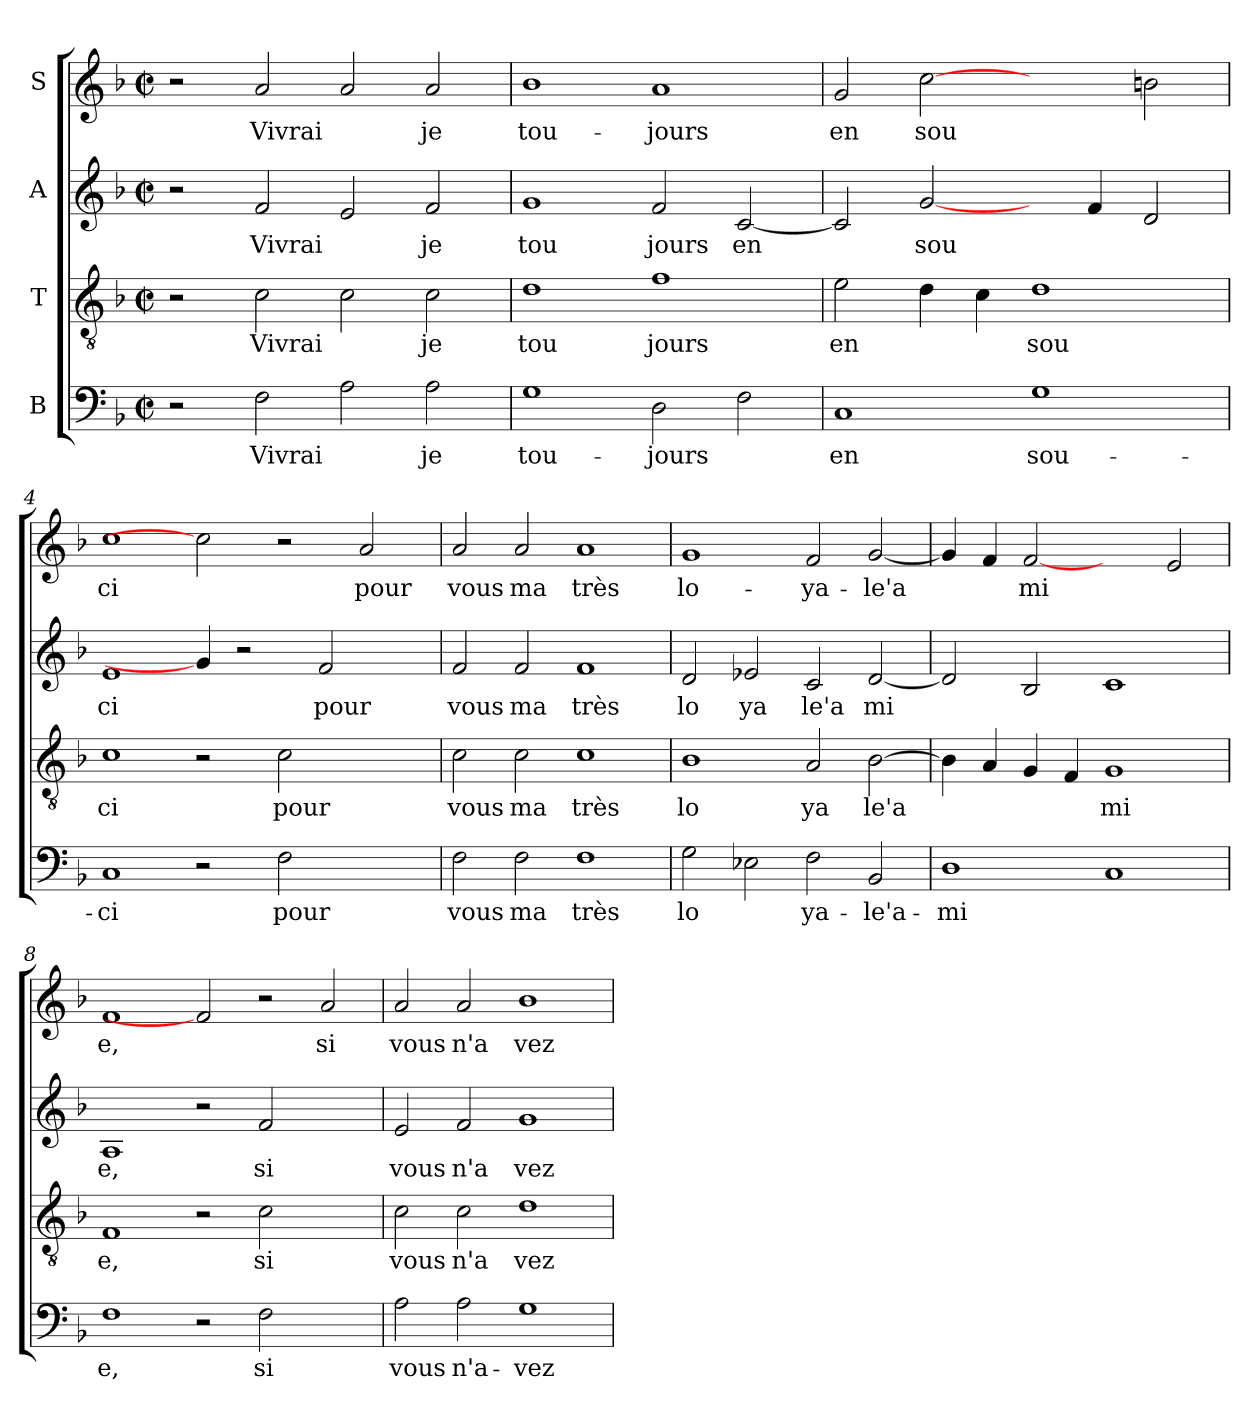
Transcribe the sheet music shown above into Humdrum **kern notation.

**kern	**text	**kern	**text	**kern	**text	**kern	**text
*part4	*part4	*part3	*part3	*part2	*part2	*part1	*part1
*staff4	*staff4	*staff3	*staff3	*staff2	*staff2	*staff1	*staff1
*I"B	*	*I"T	*	*I"A	*	*I"S	*
!!LO:PB:g=z
*stria5	*	*stria5	*	*stria5	*	*stria5	*
*clefF4	*	*clefGv2	*	*clefG2	*	*clefG2	*
*k[b-]	*	*k[b-]	*	*k[b-]	*	*k[b-]	*
*F:	*	*F:	*	*F:	*	*F:	*
*M2/2	*	*M2/2	*	*M2/2	*	*M2/2	*
*met(c|)	*	*met(c|)	*	*met(c|)	*	*met(c|)	*
=1	=1	=1	=1	=1	=1	=1	=1
2r	.	2r	.	2r	.	2r	.
!	!LO:LY:b	!	!LO:LY:b	!	!LO:LY:b	!	!LO:LY:b
2F\	Vivrai-	2c\	Vivrai-	2f/	Vivrai-	2a/	Vivrai-
!	!LO:LY:b	!	!LO:LY:b	!	!LO:LY:b	!	!LO:LY:b
2A\	--	2c\	--	2e/	--	2a/	--
!	!LO:LY:b	!	!LO:LY:b	!	!LO:LY:b	!	!LO:LY:b
2A\	-je	2c\	-je	2f/	-je	2a/	-je
=2	=2	=2	=2	=2	=2	=2	=2
!	!LO:LY:b	!	!LO:LY:b	!	!LO:LY:b	!	!LO:LY:b
1G	tou-	1d	tou	1g	tou	1b-	tou-
!	!LO:LY:b	!	!LO:LY:b	!	!LO:LY:b	!	!LO:LY:b
2D\	-jours	1f	jours	2f/	jours	1a	-jours
!	!LO:LY:b	!	!	!	!LO:LY:b	!	!
2F\	.	.	.	[<2c/	en	.	.
=3	=3	=3	=3	=3	=3	=3	=3
!	!LO:LY:b	!	!LO:LY:b	!	!LO:LY:b	!	!LO:LY:b
1C	en	2e\	en	2c/]	.	2g/	en
!	!	!	!LO:LY:b	!	!LO:LY:b	!	!LO:LY:b
.	.	4d\	.	[2g/	sou	[2cc	sou-
!	!	!	!LO:LY:b	!	!	!	!
.	.	4c\	.	.	.	.	.
!	!LO:LY:b	!	!LO:LY:b	!	!	!	!
1G	sou-	1d	sou	4ryy	.	2ryy	.
!	!	!	!	!	!LO:LY:b	!	!
.	.	.	.	4f/	.	.	.
!	!	!	!	!	!LO:LY:b	!	!LO:LY:b
.	.	.	.	2d/	.	2b\	--
=4	=4	=4	=4	=4	=4	=4	=4
!	!LO:LY:b	!	!LO:LY:b	!	!LO:LY:b	!	!LO:LY:b
1C	-ci	1c	ci	1e	ci	1cc	-ci
2r	.	2r	.	4g/]	.	2cc]	.
.	.	.	.	2r	.	.	.
!	!LO:LY:b	!	!LO:LY:b	!	!	!	!
2F\	pour	2c\	pour	.	.	2r	.
!	!	!	!	!	!LO:LY:b	!	!
.	.	.	.	2f/	pour	.	.
!	!	!	!	!	!	!	!LO:LY:b
2ryy	.	2ryy	.	.	.	2a/	pour
.	.	.	.	4ryy	.	.	.
=5	=5	=5	=5	=5	=5	=5	=5
!	!LO:LY:b	!	!LO:LY:b	!	!LO:LY:b	!	!LO:LY:b
2F\	vous	2c\	vous	2f/	vous	2a/	vous
!	!LO:LY:b	!	!LO:LY:b	!	!LO:LY:b	!	!LO:LY:b
2F\	ma	2c\	ma	2f/	ma	2a/	ma
!	!LO:LY:b	!	!LO:LY:b	!	!LO:LY:b	!	!LO:LY:b
1F	très	1c	très	1f	très	1a	très
=6	=6	=6	=6	=6	=6	=6	=6
!	!LO:LY:b	!	!LO:LY:b	!	!LO:LY:b	!	!LO:LY:b
2G\	lo-	1B-	lo	2d/	lo	1g	lo-
!	!LO:LY:b	!	!	!	!LO:LY:b	!	!
2E-\	--	.	.	2e-/	ya	.	.
!	!LO:LY:b	!	!LO:LY:b	!	!LO:LY:b	!	!LO:LY:b
2F\	-ya-	2A/	ya	2c/	le'a	2f/	-ya-
!	!LO:LY:b	!	!LO:LY:b	!	!LO:LY:b	!	!LO:LY:b
2BB-/	-le'a-	[<2B-\	le'a	[<2d/	mi	[<2g/	-le'a-
!!LO:LB:g=z
=7	=7	=7	=7	=7	=7	=7	=7
!	!LO:LY:b	!	!LO:LY:b	!	!LO:LY:b	!	!LO:LY:b
1D	-mi-	4B-\]	.	2d/]	.	4g/]	--
!	!	!	!LO:LY:b	!	!	!	!LO:LY:b
.	.	4A/	.	.	.	4f/	--
!	!	!	!LO:LY:b	!	!LO:LY:b	!	!LO:LY:b
.	.	4G/	.	2B-/	.	[2f	-mi
!	!	!	!LO:LY:b	!	!	!	!
.	.	4F/	.	.	.	.	.
!	!LO:LY:b	!	!LO:LY:b	!	!LO:LY:b	!	!
1C	--	1G	mi	1c	.	2ryy	.
!	!	!	!	!	!	!	!LO:LY:b
.	.	.	.	.	.	2e/	.
=8	=8	=8	=8	=8	=8	=8	=8
!	!LO:LY:b	!	!LO:LY:b	!	!LO:LY:b	!	!LO:LY:b
1F	-e,	1F	e,	1A	e,	1f	e,
2r	.	2r	.	2r	.	2f]	.
!	!LO:LY:b	!	!LO:LY:b	!	!LO:LY:b	!	!
2F\	si	2c\	si	2f/	si	2r	.
!	!	!	!	!	!	!	!LO:LY:b
2ryy	.	2ryy	.	2ryy	.	2a/	si
=9	=9	=9	=9	=9	=9	=9	=9
!	!LO:LY:b	!	!LO:LY:b	!	!LO:LY:b	!	!LO:LY:b
2A\	vous	2c\	vous	2e/	vous	2a/	vous
!	!LO:LY:b	!	!LO:LY:b	!	!LO:LY:b	!	!LO:LY:b
2A\	n'a-	2c\	n'a	2f/	n'a	2a/	n'a
!	!LO:LY:b	!	!LO:LY:b	!	!LO:LY:b	!	!LO:LY:b
1G	-vez	1d	vez	1g	vez	1b-	vez
=	=	=	=	=	=	=	=
*-	*-	*-	*-	*-	*-	*-	*-
